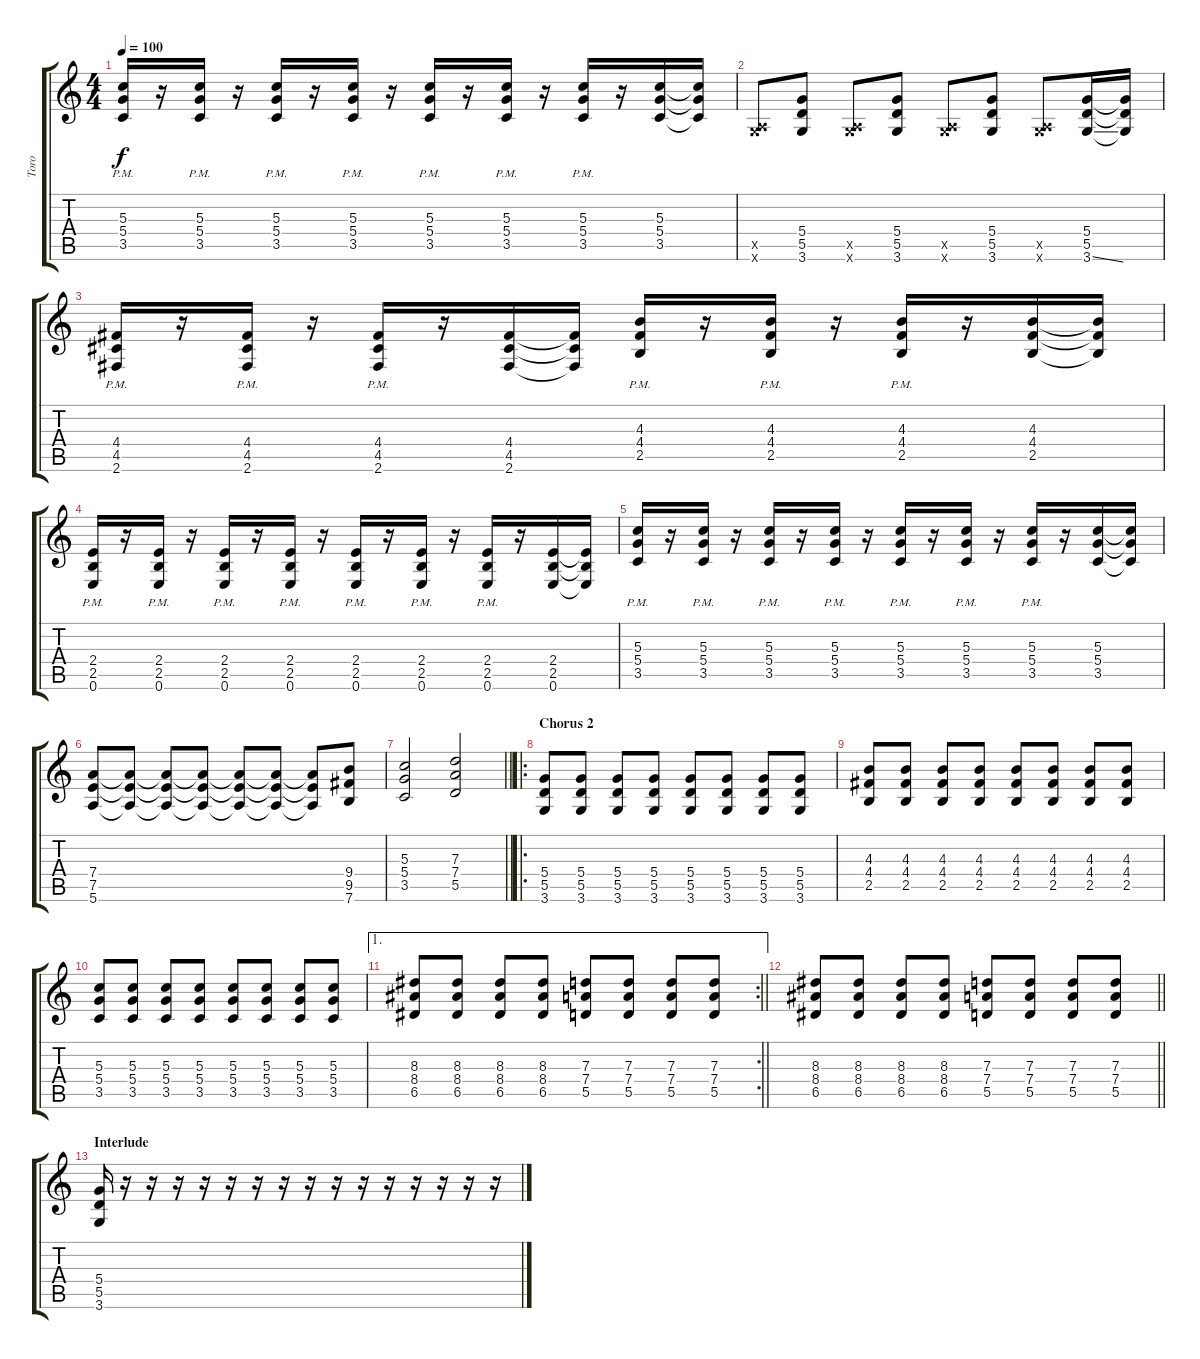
\track ("Toro" "Toro") {instrument acousticguitarsteel}
\staff {score tabs}
\tuning (E4 B3 G3 D3 A2 E2) {hide}
\ts (4 4)
\tempo 100
\clef g2
\ks c
(5.3 5.4{pm} 3.5{pm}).16{dy f} r.16 (5.3{pm} 5.4{pm} 3.5{pm}).16 r.16 (5.3{pm} 5.4{pm} 3.5{pm}).16 r.16 (5.3{pm} 5.4{pm} 3.5{pm}).16 r.16 (5.3{pm} 5.4{pm} 3.5{pm}).16 r.16 (5.3{pm} 5.4{pm} 3.5{pm}).16 r.16 (5.3{pm} 5.4{pm} 3.5{pm}).16 r.16 (5.3 5.4 3.5).16 (5.3{t} 5.4{t} 3.5{t}).16 |
(0.5{x} 3.6{x}).8 (5.4 5.5 3.6).8 (0.5{x} 3.6{x}).8 (5.4 5.5 3.6).8 (0.5{x} 3.6{x}).8 (5.4 5.5 3.6).8 (0.5{x} 3.6{x}).8 (5.4 5.5 3.6{ss}).16 (5.4{t} 5.5{t} 3.6{t}).16 |
(4.4{pm} 4.5{pm} 2.6{pm}).16 r.16 (4.4{pm} 4.5{pm} 2.6{pm}).16 r.16 (4.4{pm} 4.5{pm} 2.6{pm}).16 r.16 (4.4 4.5 2.6).16 (4.4{t} 4.5{t} 2.6{t}).16 (4.3{pm} 4.4{pm} 2.5{pm}).16 r.16 (4.3{pm} 4.4{pm} 2.5{pm}).16 r.16 (4.3{pm} 4.4{pm} 2.5{pm}).16 r.16 (4.3 4.4 2.5).16 (4.3{t} 4.4{t} 2.5{t}).16 |
(2.4{pm} 2.5{pm} 0.6{pm}).16 r.16 (2.4{pm} 2.5{pm} 0.6{pm}).16 r.16 (2.4{pm} 2.5{pm} 0.6{pm}).16 r.16 (2.4{pm} 2.5{pm} 0.6{pm}).16 r.16 (2.4{pm} 2.5{pm} 0.6{pm}).16 r.16 (2.4{pm} 2.5{pm} 0.6{pm}).16 r.16 (2.4{pm} 2.5{pm} 0.6{pm}).16 r.16 (2.4 2.5 0.6).16 (2.4{t} 2.5{t} 0.6{t}).16 |
(5.3 5.4{pm} 3.5{pm}).16 r.16 (5.3{pm} 5.4{pm} 3.5{pm}).16 r.16 (5.3{pm} 5.4{pm} 3.5{pm}).16 r.16 (5.3{pm} 5.4{pm} 3.5{pm}).16 r.16 (5.3{pm} 5.4{pm} 3.5{pm}).16 r.16 (5.3{pm} 5.4{pm} 3.5{pm}).16 r.16 (5.3{pm} 5.4{pm} 3.5{pm}).16 r.16 (5.3 5.4 3.5).16 (5.3{t} 5.4{t} 3.5{t}).16 |
(7.4 7.5 5.6).8 (7.4{t} 7.5{t} 5.6{t}).8 (7.4{t} 7.5{t} 5.6{t}).8 (7.4{t} 7.5{t} 5.6{t}).8 (7.4{t} 7.5{t} 5.6{t}).8 (7.4{t} 7.5{t} 5.6{t}).8 (7.4{t} 7.5{t} 5.6{t}).8 (9.4 9.5 7.6).8 |
\barLineRight lightlight
(5.3 5.4 3.5).2 (7.3 7.4 5.5).2 |
\ro
\section ("" "Chorus 2")
(5.4 5.5 3.6).8 (5.4 5.5 3.6).8 (5.4 5.5 3.6).8 (5.4 5.5 3.6).8 (5.4 5.5 3.6).8 (5.4 5.5 3.6).8 (5.4 5.5 3.6).8 (5.4 5.5 3.6).8 |
(4.3 4.4 2.5).8 (4.3 4.4 2.5).8 (4.3 4.4 2.5).8 (4.3 4.4 2.5).8 (4.3 4.4 2.5).8 (4.3 4.4 2.5).8 (4.3 4.4 2.5).8 (4.3 4.4 2.5).8 |
(5.3 5.4 3.5).8 (5.3 5.4 3.5).8 (5.3 5.4 3.5).8 (5.3 5.4 3.5).8 (5.3 5.4 3.5).8 (5.3 5.4 3.5).8 (5.3 5.4 3.5).8 (5.3 5.4 3.5).8 |
\ae 1
\rc 2
\barLineRight lightlight
(8.3 8.4 6.5).8 (8.3 8.4 6.5).8 (8.3 8.4 6.5).8 (8.3 8.4 6.5).8 (7.3 7.4 5.5).8 (7.3 7.4 5.5).8 (7.3 7.4 5.5).8 (7.3 7.4 5.5).8 |
\barLineRight lightlight
(8.3 8.4 6.5).8 (8.3 8.4 6.5).8 (8.3 8.4 6.5).8 (8.3 8.4 6.5).8 (7.3 7.4 5.5).8 (7.3 7.4 5.5).8 (7.3 7.4 5.5).8 (7.3 7.4 5.5).8 |
\section ("" "Interlude")
(5.4 5.5 3.6).16 r.16 r.16 r.16 r.16 r.16 r.16 r.16 r.16 r.16 r.16 r.16 r.16 r.16 r.16 r.16
